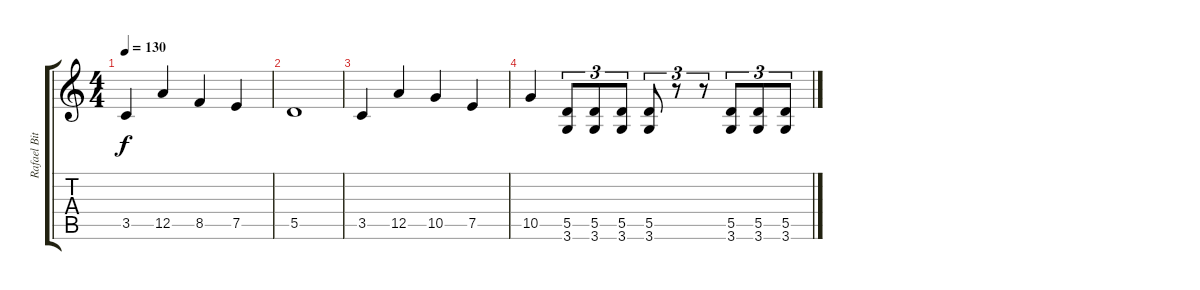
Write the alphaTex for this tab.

\track ("Rafael Bittencourt" "Rafael Bit") {instrument distortionguitar}
\staff {score tabs}
\tuning (E4 B3 G3 D3 A2 E2) {hide}
\ts (4 4)
\tempo 130
\clef g2
\ks c
3.5.4{dy f} 12.5.4 8.5.4 7.5.4 |
5.5.1 |
3.5.4 12.5.4 10.5.4 7.5.4 |
10.5.4 (5.5 3.6).8{tu (3 2)} (5.5 3.6).8{tu (3 2)} (5.5 3.6).8{tu (3 2)} (5.5 3.6).8{tu (3 2)} r.8{tu (3 2)} r.8{tu (3 2)} (5.5 3.6).8{tu (3 2)} (5.5 3.6).8{tu (3 2)} (5.5 3.6).8{tu (3 2)}
